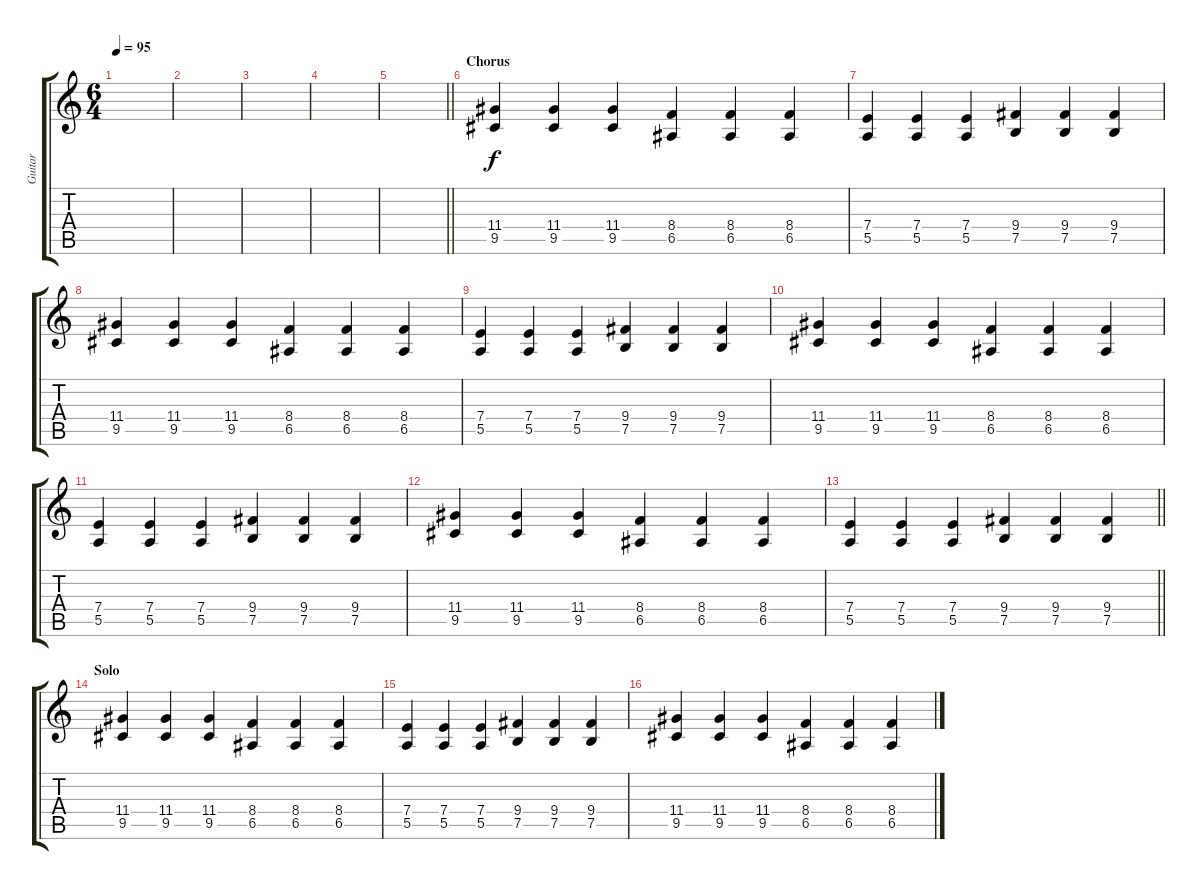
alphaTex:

\track ("Guitar" "Guitar") {instrument distortionguitar}
\staff {score tabs}
\tuning (B3 Gb3 D3 A2 E2 B1) {hide}
\ts (6 4)
\tempo 95
\clef g2
\ks c
|
|
|
|
\barLineRight lightlight
|
\section ("" "Chorus")
(11.4 9.5).4 (11.4 9.5).4 (11.4 9.5).4 (8.4 6.5).4 (8.4 6.5).4 (8.4 6.5).4 |
(7.4 5.5).4 (7.4 5.5).4 (7.4 5.5).4 (9.4 7.5).4 (9.4 7.5).4 (9.4 7.5).4 |
(11.4 9.5).4 (11.4 9.5).4 (11.4 9.5).4 (8.4 6.5).4 (8.4 6.5).4 (8.4 6.5).4 |
(7.4 5.5).4 (7.4 5.5).4 (7.4 5.5).4 (9.4 7.5).4 (9.4 7.5).4 (9.4 7.5).4 |
(11.4 9.5).4 (11.4 9.5).4 (11.4 9.5).4 (8.4 6.5).4 (8.4 6.5).4 (8.4 6.5).4 |
(7.4 5.5).4 (7.4 5.5).4 (7.4 5.5).4 (9.4 7.5).4 (9.4 7.5).4 (9.4 7.5).4 |
(11.4 9.5).4 (11.4 9.5).4 (11.4 9.5).4 (8.4 6.5).4 (8.4 6.5).4 (8.4 6.5).4 |
\barLineRight lightlight
(7.4 5.5).4 (7.4 5.5).4 (7.4 5.5).4 (9.4 7.5).4 (9.4 7.5).4 (9.4 7.5).4 |
\section ("" "Solo")
(11.4 9.5).4 (11.4 9.5).4 (11.4 9.5).4 (8.4 6.5).4 (8.4 6.5).4 (8.4 6.5).4 |
(7.4 5.5).4 (7.4 5.5).4 (7.4 5.5).4 (9.4 7.5).4 (9.4 7.5).4 (9.4 7.5).4 |
(11.4 9.5).4 (11.4 9.5).4 (11.4 9.5).4 (8.4 6.5).4 (8.4 6.5).4 (8.4 6.5).4
